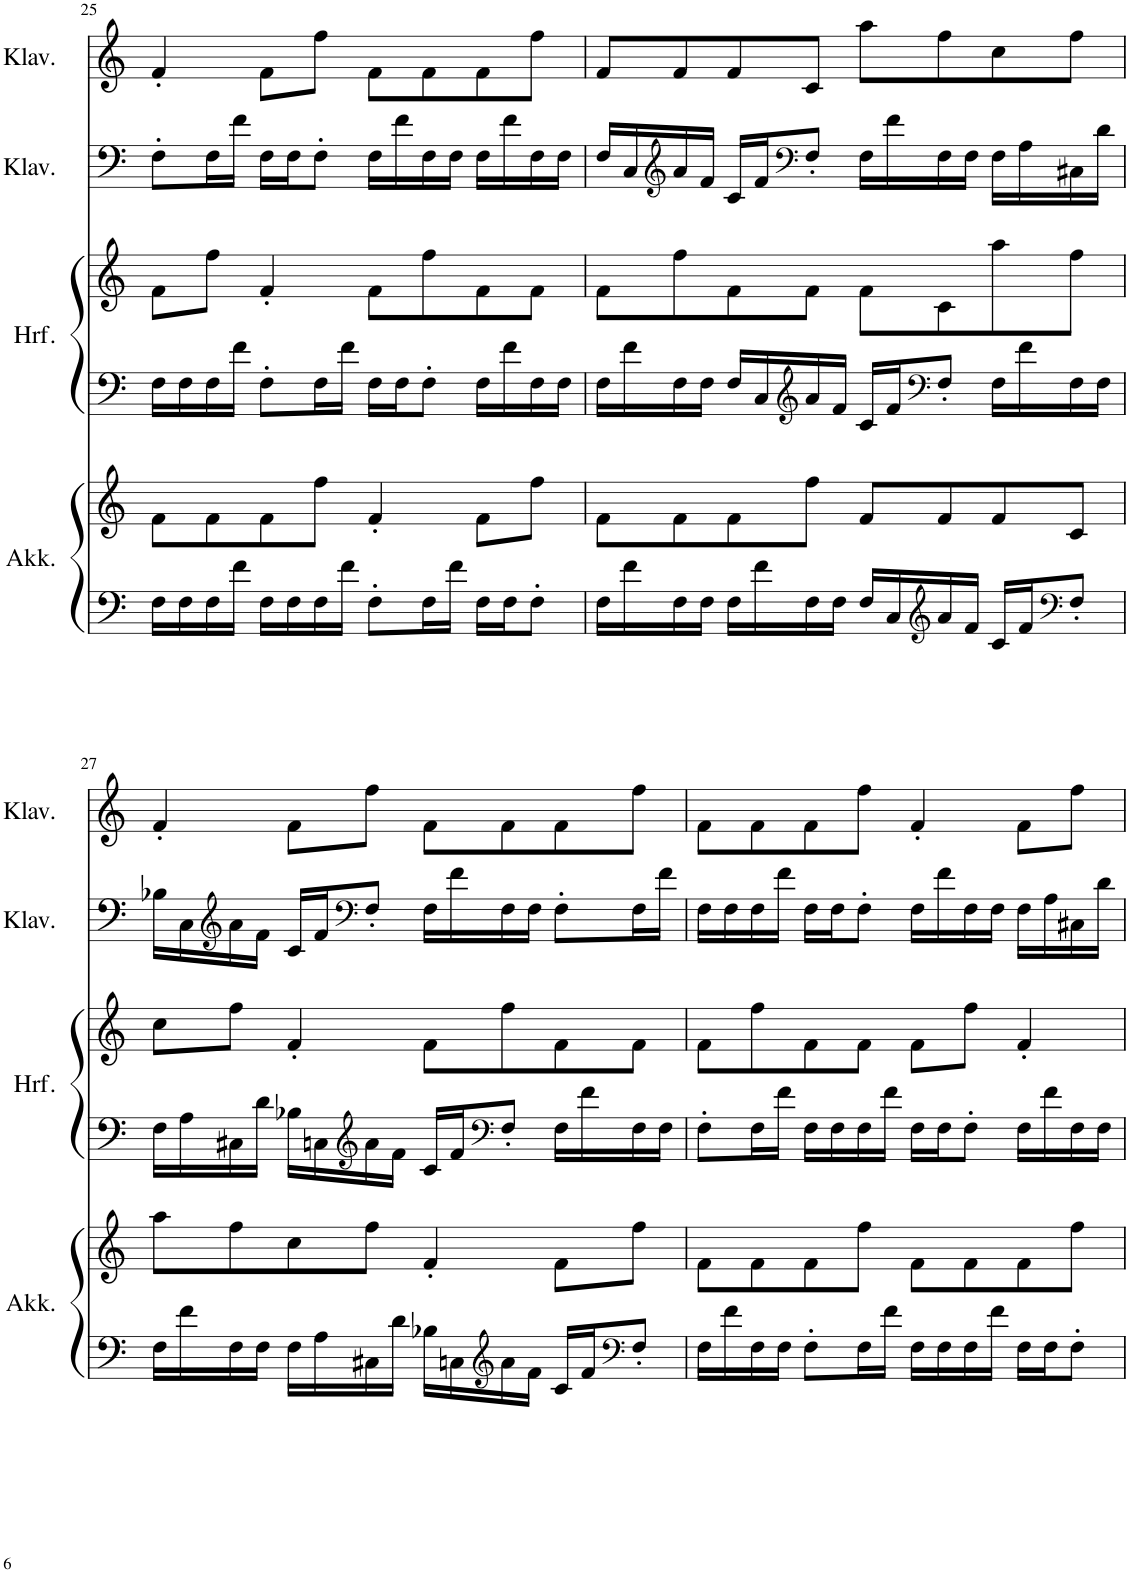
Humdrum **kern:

**kern	**kern	**kern	**kern	**kern	**kern
*part4	*part4	*part3	*part3	*part2	*part1
*staff6	*staff5	*staff4	*staff3	*staff2	*staff1
*I"Akkordeon	*	*I"Harfe	*	*I"Klavier	*I"Klavier
*I'Akk.	*	*I'Hrf.	*	*I'Klav.	*I'Klav.
!!LO:PB:g=z
*clefF4	*clefG2	*clefF4	*clefG2	*clefF4	*clefG2
*k[]	*k[]	*k[]	*k[]	*k[]	*k[]
*M4/4	*M4/4	*M4/4	*M4/4	*M4/4	*M4/4
=25	=25	=25	=25	=25	=25
16F\LL	8f\L	16F\LL	8f\L	8F'\L	4f'/
16F\	.	16F\	.	.	.
16F\	8f\	16F\	8ff\J	16F\L	.
16f\JJ	.	16f\JJ	.	16f\JJ	.
16F\LL	8f\	8F'\L	4f'/	16F\LL	8f\L
16F\	.	.	.	16F\J	.
16F\	8ff\J	16F\L	.	8F'\J	8ff\J
16f\JJ	.	16f\JJ	.	.	.
8F'\L	4f'/	16F\LL	8f\L	16F\LL	8f\L
.	.	16F\J	.	16f\	.
16F\L	.	8F'\J	8ff\	16F\	8f\
16f\JJ	.	.	.	16F\JJ	.
16F\LL	8f\L	16F\LL	8f\	16F\LL	8f\
16F\J	.	16f\	.	16f\	.
8F'\J	8ff\J	16F\	8f\J	16F\	8ff\J
.	.	16F\JJ	.	16F\JJ	.
=26	=26	=26	=26	=26	=26
16F\LL	8f\L	16F\LL	8f\L	16F/LL	8f/L
16f\	.	16f\	.	16C/	.
*	*	*	*	*clefG2	*
16F\	8f\	16F\	8ff\	16a/	8f/
16F\JJ	.	16F\JJ	.	16f/JJ	.
16F\LL	8f\	16F/LL	8f\	16c/LL	8f/
16f\	.	16C/	.	16f/J	.
*	*	*clefG2	*	*clefF4	*
16F\	8ff\J	16a/	8f\J	8F'/J	8c/J
16F\JJ	.	16f/JJ	.	.	.
16F/LL	8f/L	16c/LL	8f\L	16F\LL	8aa\L
16C/	.	16f/J	.	16f\	.
*clefG2	*	*clefF4	*	*	*
16a/	8f/	8F'/J	8c\	16F\	8ff\
16f/JJ	.	.	.	16F\JJ	.
16c/LL	8f/	16F\LL	8aa\	16F\LL	8cc\
16f/J	.	16f\	.	16A\	.
*clefF4	*	*	*	*	*
8F'/J	8c/J	16F\	8ff\J	16C#X\	8ff\J
.	.	16F\JJ	.	16d\JJ	.
!!LO:LB:g=z
=27	=27	=27	=27	=27	=27
16F\LL	8aa\L	16F\LL	8cc\L	16B-X\LL	4f'/
16f\	.	16A\	.	16C\	.
*	*	*	*	*clefG2	*
16F\	8ff\	16C#X\	8ff\J	16a\	.
16F\JJ	.	16d\JJ	.	16f\JJ	.
16F\LL	8cc\	16B-X\LL	4f'/	16c/LL	8f\L
16A\	.	16Cn\	.	16f/J	.
*	*	*clefG2	*	*clefF4	*
16C#X\	8ff\J	16a\	.	8F'/J	8ff\J
16d\JJ	.	16f\JJ	.	.	.
16B-X\LL	4f'/	16c/LL	8f\L	16F\LL	8f\L
16Cn\	.	16f/J	.	16f\	.
*clefG2	*	*clefF4	*	*	*
16a\	.	8F'/J	8ff\	16F\	8f\
16f\JJ	.	.	.	16F\JJ	.
16c/LL	8f\L	16F\LL	8f\	8F'\L	8f\
16f/J	.	16f\	.	.	.
*clefF4	*	*	*	*	*
8F'/J	8ff\J	16F\	8f\J	16F\L	8ff\J
.	.	16F\JJ	.	16f\JJ	.
=28	=28	=28	=28	=28	=28
16F\LL	8f\L	8F'\L	8f\L	16F\LL	8f\L
16f\	.	.	.	16F\	.
16F\	8f\	16F\L	8ff\	16F\	8f\
16F\JJ	.	16f\JJ	.	16f\JJ	.
8F'\L	8f\	16F\LL	8f\	16F\LL	8f\
.	.	16F\	.	16F\J	.
16F\L	8ff\J	16F\	8f\J	8F'\J	8ff\J
16f\JJ	.	16f\JJ	.	.	.
16F\LL	8f\L	16F\LL	8f\L	16F\LL	4f'/
16F\	.	16F\J	.	16f\	.
16F\	8f\	8F'\J	8ff\J	16F\	.
16f\JJ	.	.	.	16F\JJ	.
16F\LL	8f\	16F\LL	4f'/	16F\LL	8f\L
16F\J	.	16f\	.	16A\	.
8F'\J	8ff\J	16F\	.	16C#X\	8ff\J
.	.	16F\JJ	.	16d\JJ	.
=	=	=	=	=	=
*-	*-	*-	*-	*-	*-
